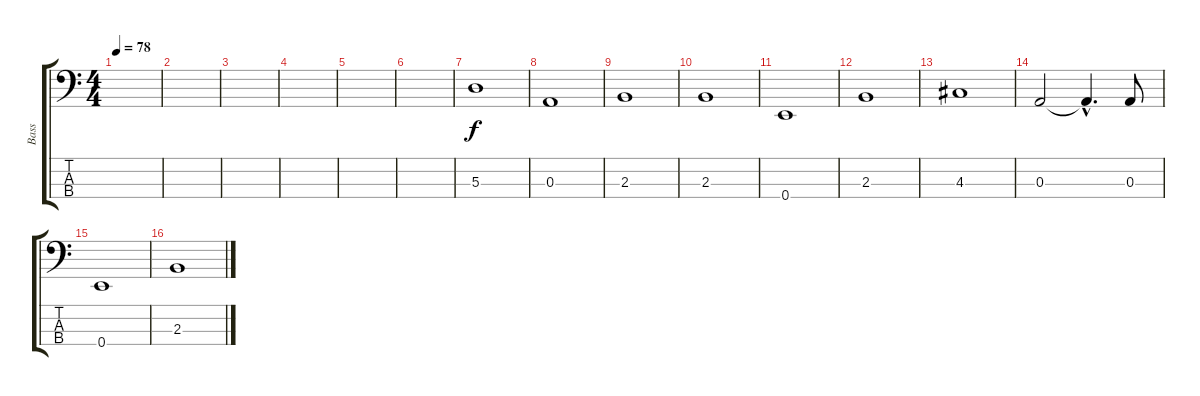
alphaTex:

\track ("Bass" "Bass") {instrument electricbassfinger}
\staff {score tabs}
\tuning (G2 D2 A1 E1) {hide}
\ts (4 4)
\tempo 78
\clef f4
\ks c
|
|
|
|
|
|
5.3.1 |
0.3.1 |
2.3.1 |
2.3.1 |
0.4.1 |
2.3.1 |
4.3.1 |
0.3.2 0.3{hac t}.4{d} 0.3.8 |
0.4.1 |
2.3.1
